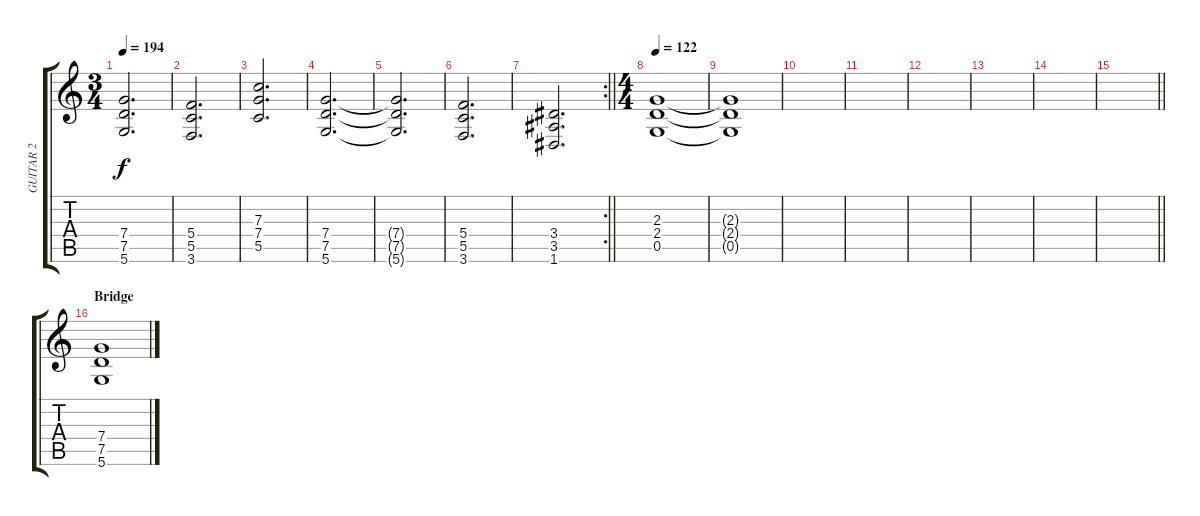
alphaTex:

\track ("GUITAR 2" "GUITAR 2") {instrument overdrivenguitar}
\staff {score tabs}
\tuning (D4 A3 F3 C3 G2 D2) {hide}
\ts (3 4)
\tempo 194
\clef g2
\ks c
(7.4{t} 7.5{t} 5.6{t}).2{d dy f} |
(5.4 5.5 3.6).2{d} |
(7.3 7.4 5.5).2{d} |
(7.4 7.5 5.6).2{d} |
(7.4{t} 7.5{t} 5.6{t}).2{d} |
(5.4 5.5 3.6).2{d} |
\rc 2
\barLineRight lightlight
(3.4 3.5 1.6).2{d} |
\ts (4 4)
\tempo 122
(2.3 2.4 0.5).1 |
(2.3{t} 2.4{t} 0.5{t}).1{volume 0} |
|
|
|
|
|
\barLineRight lightlight
|
\section ("" "Bridge")
(7.4 7.5 5.6).1{volume 16}
